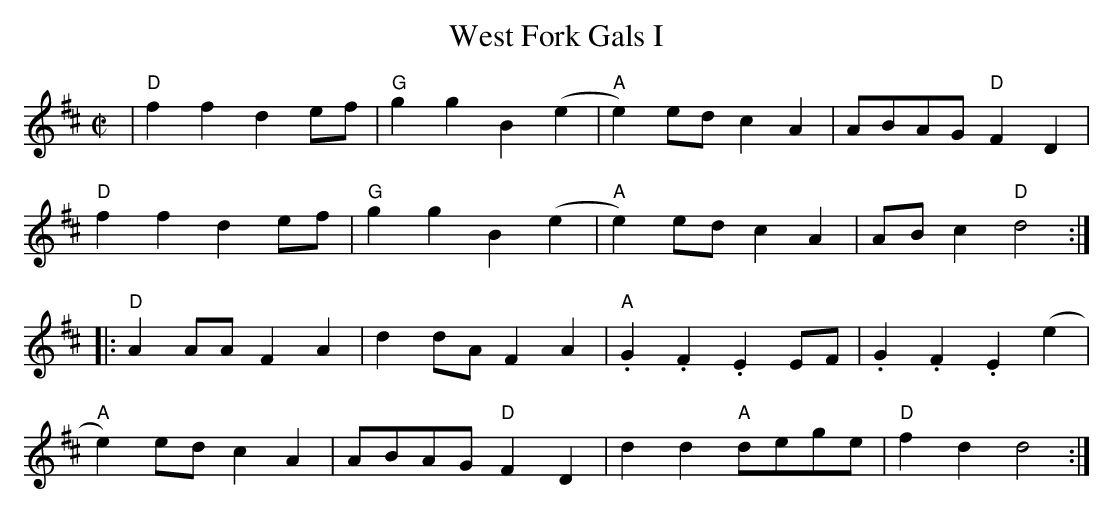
X:1
T:West Fork Gals I
M: C|
K: D
|"D"f2f2d2ef|"G"g2g2B2(e2|"A"e2)edc2A2| ABAG "D"F2D2|
"D"f2f2d2ef|"G"g2g2B2(e2|"A"e2)edc2A2| ABc2"D"d4:|
|:"D"A2AAF2A2|d2dAF2A2|"A".G2 .F2.E2 EF| .G2 .F2.E2 (e2 |
"A"e2) ed c2A2|ABAG"D"F2D2 | d2d2"A"dege| "D"f2d2d4:|
